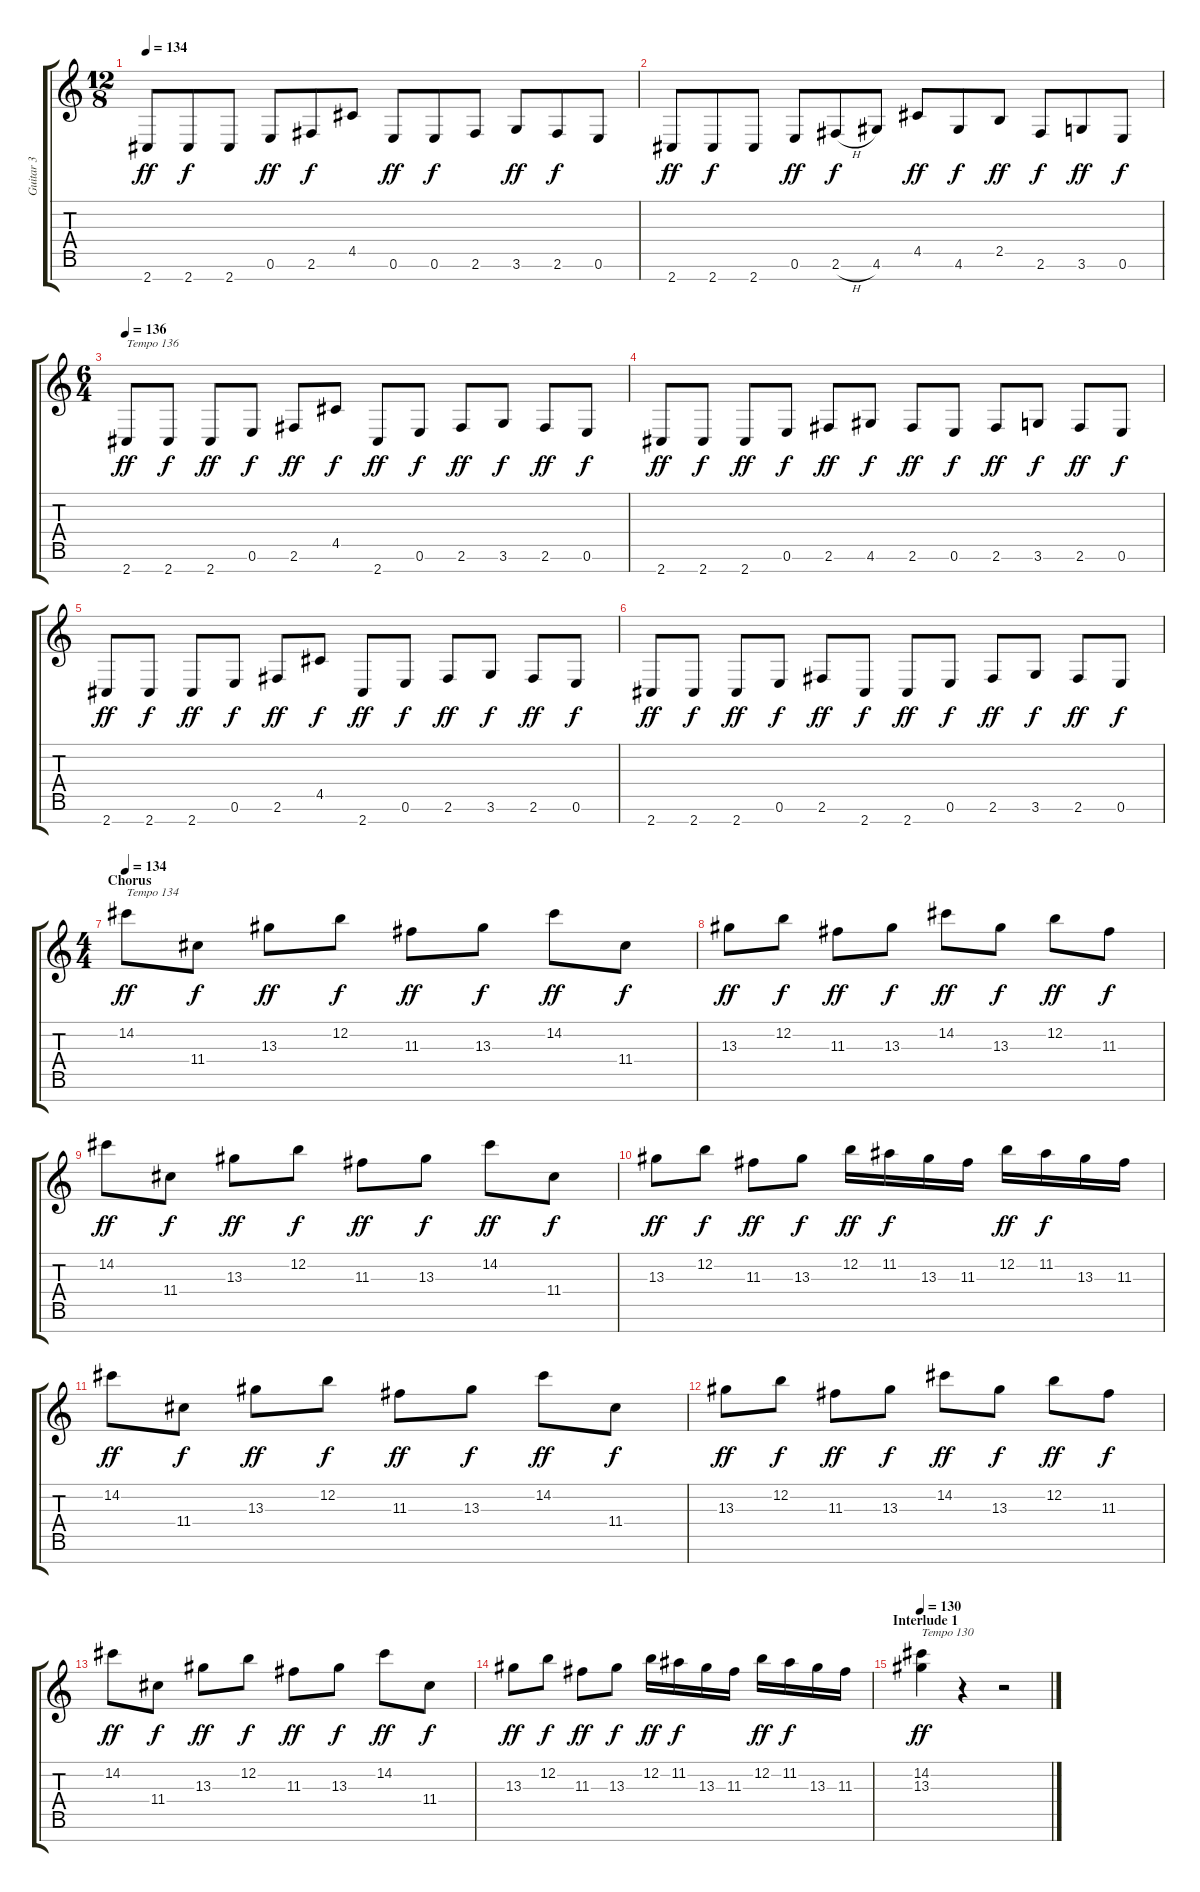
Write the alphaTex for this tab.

\track ("Guitar 3" "Guitar 3") {instrument distortionguitar}
\staff {score tabs}
\tuning (E4 B3 G3 D3 A2 E2 B1) {hide}
\ts (12 8)
\tempo 134
\clef g2
\ks c
2.7.8{dy ff} 2.7.8{dy f} 2.7.8 0.6.8{dy ff} 2.6.8{dy f} 4.5.8 0.6.8{dy ff} 0.6.8{dy f} 2.6.8 3.6.8{dy ff} 2.6.8{dy f} 0.6.8 |
2.7.8{dy ff} 2.7.8{dy f} 2.7.8 0.6.8{dy ff} 2.6{h}.8{dy f} 4.6.8 4.5.8{dy ff} 4.6.8{dy f} 2.5.8{dy ff} 2.6.8{dy f} 3.6.8{dy ff} 0.6.8{dy f} |
\ts (6 4)
\tempo 136
2.7.8{txt "Tempo 136" dy ff} 2.7.8{dy f} 2.7.8{dy ff} 0.6.8{dy f} 2.6.8{dy ff} 4.5.8{dy f} 2.7.8{dy ff} 0.6.8{dy f} 2.6.8{dy ff} 3.6.8{dy f} 2.6.8{dy ff} 0.6.8{dy f} |
2.7.8{dy ff} 2.7.8{dy f} 2.7.8{dy ff} 0.6.8{dy f} 2.6.8{dy ff} 4.6.8{dy f} 2.6.8{dy ff} 0.6.8{dy f} 2.6.8{dy ff} 3.6.8{dy f} 2.6.8{dy ff} 0.6.8{dy f} |
2.7.8{dy ff} 2.7.8{dy f} 2.7.8{dy ff} 0.6.8{dy f} 2.6.8{dy ff} 4.5.8{dy f} 2.7.8{dy ff} 0.6.8{dy f} 2.6.8{dy ff} 3.6.8{dy f} 2.6.8{dy ff} 0.6.8{dy f} |
2.7.8{dy ff} 2.7.8{dy f} 2.7.8{dy ff} 0.6.8{dy f} 2.6.8{dy ff} 2.7.8{dy f} 2.7.8{dy ff} 0.6.8{dy f} 2.6.8{dy ff} 3.6.8{dy f} 2.6.8{dy ff} 0.6.8{dy f} |
\ts (4 4)
\section ("" "Chorus")
\tempo 134
14.2.8{txt "Tempo 134" dy ff} 11.4.8{dy f} 13.3.8{dy ff} 12.2.8{dy f} 11.3.8{dy ff} 13.3.8{dy f} 14.2.8{dy ff} 11.4.8{dy f} |
13.3.8{dy ff} 12.2.8{dy f} 11.3.8{dy ff} 13.3.8{dy f} 14.2.8{dy ff} 13.3.8{dy f} 12.2.8{dy ff} 11.3.8{dy f} |
14.2.8{dy ff} 11.4.8{dy f} 13.3.8{dy ff} 12.2.8{dy f} 11.3.8{dy ff} 13.3.8{dy f} 14.2.8{dy ff} 11.4.8{dy f} |
13.3.8{dy ff} 12.2.8{dy f} 11.3.8{dy ff} 13.3.8{dy f} 12.2.16{dy ff} 11.2.16{dy f} 13.3.16 11.3.16 12.2.16{dy ff} 11.2.16{dy f} 13.3.16 11.3.16 |
14.2.8{dy ff} 11.4.8{dy f} 13.3.8{dy ff} 12.2.8{dy f} 11.3.8{dy ff} 13.3.8{dy f} 14.2.8{dy ff} 11.4.8{dy f} |
13.3.8{dy ff} 12.2.8{dy f} 11.3.8{dy ff} 13.3.8{dy f} 14.2.8{dy ff} 13.3.8{dy f} 12.2.8{dy ff} 11.3.8{dy f} |
14.2.8{dy ff} 11.4.8{dy f} 13.3.8{dy ff} 12.2.8{dy f} 11.3.8{dy ff} 13.3.8{dy f} 14.2.8{dy ff} 11.4.8{dy f} |
13.3.8{dy ff} 12.2.8{dy f} 11.3.8{dy ff} 13.3.8{dy f} 12.2.16{dy ff} 11.2.16{dy f} 13.3.16 11.3.16 12.2.16{dy ff} 11.2.16{dy f} 13.3.16 11.3.16 |
\section ("" "Interlude 1")
\tempo 130
(14.2 13.3).4{txt "Tempo 130" dy ff} r.4 r.2
